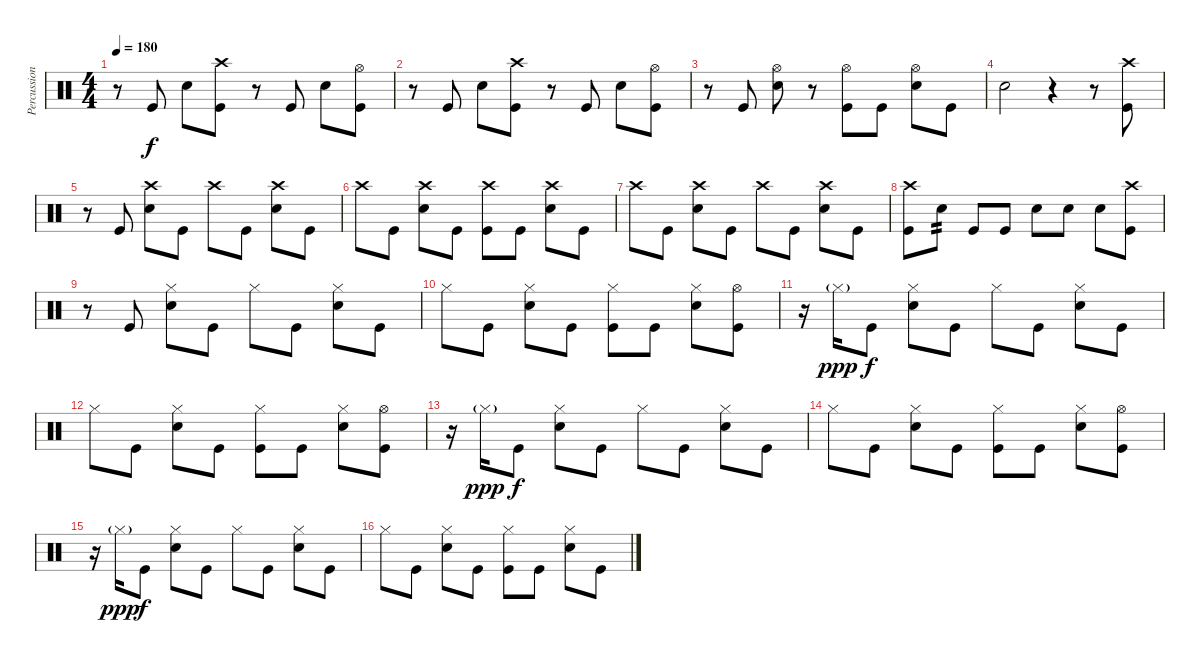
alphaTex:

\track ("Percussion" "Percussion") {instrument percussion}
\staff {score}
\articulation defaults
\ts (4 4)
\tempo 180
\clef neutral
\ks c
r.8{dy f} "Kick (hit)".8 "Electric Snare (hit)".8 ("Crash high (hit)" "Kick (hit)").8 r.8 "Kick (hit)".8 "Electric Snare (hit)".8 ("Hi-Hat (open)" "Kick (hit)").8 |
r.8 "Kick (hit)".8 "Electric Snare (hit)".8 ("Crash high (hit)" "Kick (hit)").8 r.8 "Kick (hit)".8 "Electric Snare (hit)".8 ("Hi-Hat (open)" "Kick (hit)").8 |
r.8 "Kick (hit)".8 ("Hi-Hat (open)" "Electric Snare (hit)").8 r.8 ("Hi-Hat (open)" "Kick (hit)").8 "Kick (hit)".8 ("Hi-Hat (open)" "Electric Snare (hit)").8 "Kick (hit)".8 |
"Electric Snare (hit)".2 r.4 r.8 ("Crash high (hit)" "Kick (hit)").8 |
r.8 "Kick (hit)".8 ("Crash high (hit)" "Electric Snare (hit)").8 "Kick (hit)".8 "Crash high (hit)".8 "Kick (hit)".8 ("Crash high (hit)" "Electric Snare (hit)").8 "Kick (hit)".8 |
"Crash high (hit)".8 "Kick (hit)".8 ("Crash high (hit)" "Electric Snare (hit)").8 "Kick (hit)".8 ("Crash high (hit)" "Kick (hit)").8 "Kick (hit)".8 ("Crash high (hit)" "Electric Snare (hit)").8 "Kick (hit)".8 |
"Crash high (hit)".8 "Kick (hit)".8 ("Crash high (hit)" "Electric Snare (hit)").8 "Kick (hit)".8 "Crash high (hit)".8 "Kick (hit)".8 ("Crash high (hit)" "Electric Snare (hit)").8 "Kick (hit)".8 |
("Crash high (hit)" "Kick (hit)").8 "Electric Snare (hit)".8{tp 2} "Kick (hit)".8 "Kick (hit)".8 "Electric Snare (hit)".8 "Electric Snare (hit)".8 "Electric Snare (hit)".8 ("Crash high (hit)" "Kick (hit)").8 |
r.8 "Kick (hit)".8 ("Hi-Hat (closed)" "Electric Snare (hit)").8 "Kick (hit)".8 "Hi-Hat (closed)".8 "Kick (hit)".8 ("Hi-Hat (closed)" "Electric Snare (hit)").8 "Kick (hit)".8 |
"Hi-Hat (closed)".8 "Kick (hit)".8 ("Hi-Hat (closed)" "Electric Snare (hit)").8 "Kick (hit)".8 ("Hi-Hat (closed)" "Kick (hit)").8 "Kick (hit)".8 ("Hi-Hat (closed)" "Electric Snare (hit)").8 ("Hi-Hat (open)" "Kick (hit)").8 |
r.16 "Hi-Hat (closed)"{g}.16{dy ppp} "Kick (hit)".8{dy f} ("Hi-Hat (closed)" "Electric Snare (hit)").8 "Kick (hit)".8 "Hi-Hat (closed)".8 "Kick (hit)".8 ("Hi-Hat (closed)" "Electric Snare (hit)").8 "Kick (hit)".8 |
"Hi-Hat (closed)".8 "Kick (hit)".8 ("Hi-Hat (closed)" "Electric Snare (hit)").8 "Kick (hit)".8 ("Hi-Hat (closed)" "Kick (hit)").8 "Kick (hit)".8 ("Hi-Hat (closed)" "Electric Snare (hit)").8 ("Hi-Hat (open)" "Kick (hit)").8 |
r.16 "Hi-Hat (closed)"{g}.16{dy ppp} "Kick (hit)".8{dy f} ("Hi-Hat (closed)" "Electric Snare (hit)").8 "Kick (hit)".8 "Hi-Hat (closed)".8 "Kick (hit)".8 ("Hi-Hat (closed)" "Electric Snare (hit)").8 "Kick (hit)".8 |
"Hi-Hat (closed)".8 "Kick (hit)".8 ("Hi-Hat (closed)" "Electric Snare (hit)").8 "Kick (hit)".8 ("Hi-Hat (closed)" "Kick (hit)").8 "Kick (hit)".8 ("Hi-Hat (closed)" "Electric Snare (hit)").8 ("Hi-Hat (open)" "Kick (hit)").8 |
r.16 "Hi-Hat (closed)"{g}.16{dy ppp} "Kick (hit)".8{dy f} ("Hi-Hat (closed)" "Electric Snare (hit)").8 "Kick (hit)".8 "Hi-Hat (closed)".8 "Kick (hit)".8 ("Hi-Hat (closed)" "Electric Snare (hit)").8 "Kick (hit)".8 |
"Hi-Hat (closed)".8 "Kick (hit)".8 ("Hi-Hat (closed)" "Electric Snare (hit)").8 "Kick (hit)".8 ("Hi-Hat (closed)" "Kick (hit)").8 "Kick (hit)".8 ("Hi-Hat (closed)" "Electric Snare (hit)").8 "Kick (hit)".8
